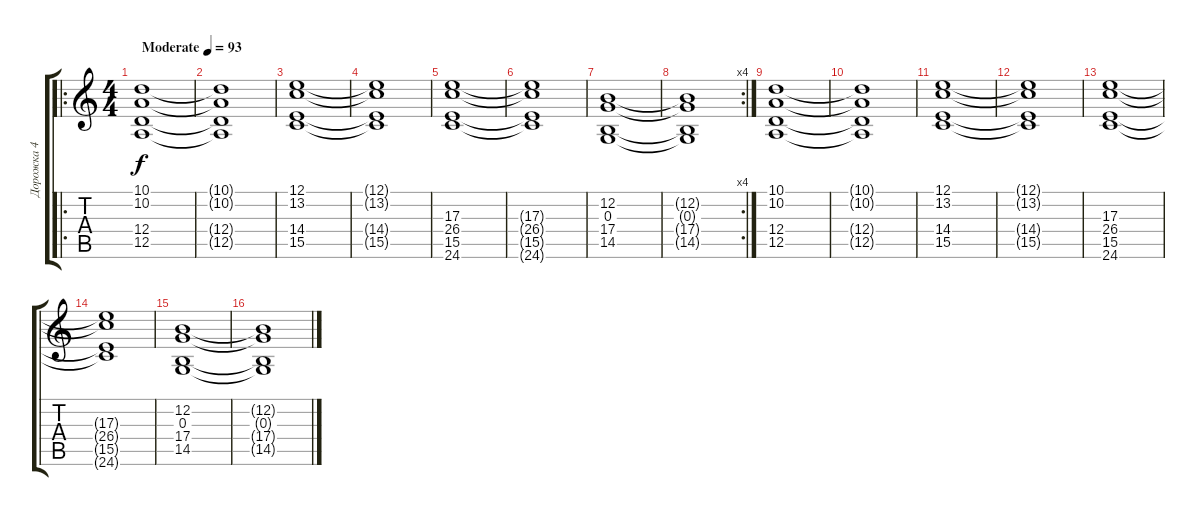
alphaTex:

\track ("Дорожка 4" "Дорожка 4") {instrument stringensemble1}
\staff {score tabs}
\tuning (E4 B3 G3 D3 A2 E2) {hide}
\ro
\ts (4 4)
\tempo (93 "Moderate")
\clef g2
\ks c
(10.1 10.2 12.4 12.5).1{dy f instrument stringensemble1} |
(10.1{t} 10.2{t} 12.4{t} 12.5{t}).1 |
(12.1 13.2 14.4 15.5).1 |
(12.1{t} 13.2{t} 14.4{t} 15.5{t}).1 |
(17.3 26.4 15.5 24.6).1 |
(17.3{t} 26.4{t} 15.5{t} 24.6{t}).1 |
(12.2 0.3 17.4 14.5).1 |
\rc 4
(12.2{t} 0.3{t} 17.4{t} 14.5{t}).1 |
(10.1 10.2 12.4 12.5).1 |
(10.1{t} 10.2{t} 12.4{t} 12.5{t}).1 |
(12.1 13.2 14.4 15.5).1 |
(12.1{t} 13.2{t} 14.4{t} 15.5{t}).1 |
(17.3 26.4 15.5 24.6).1 |
(17.3{t} 26.4{t} 15.5{t} 24.6{t}).1 |
(12.2 0.3 17.4 14.5).1 |
(12.2{t} 0.3{t} 17.4{t} 14.5{t}).1
